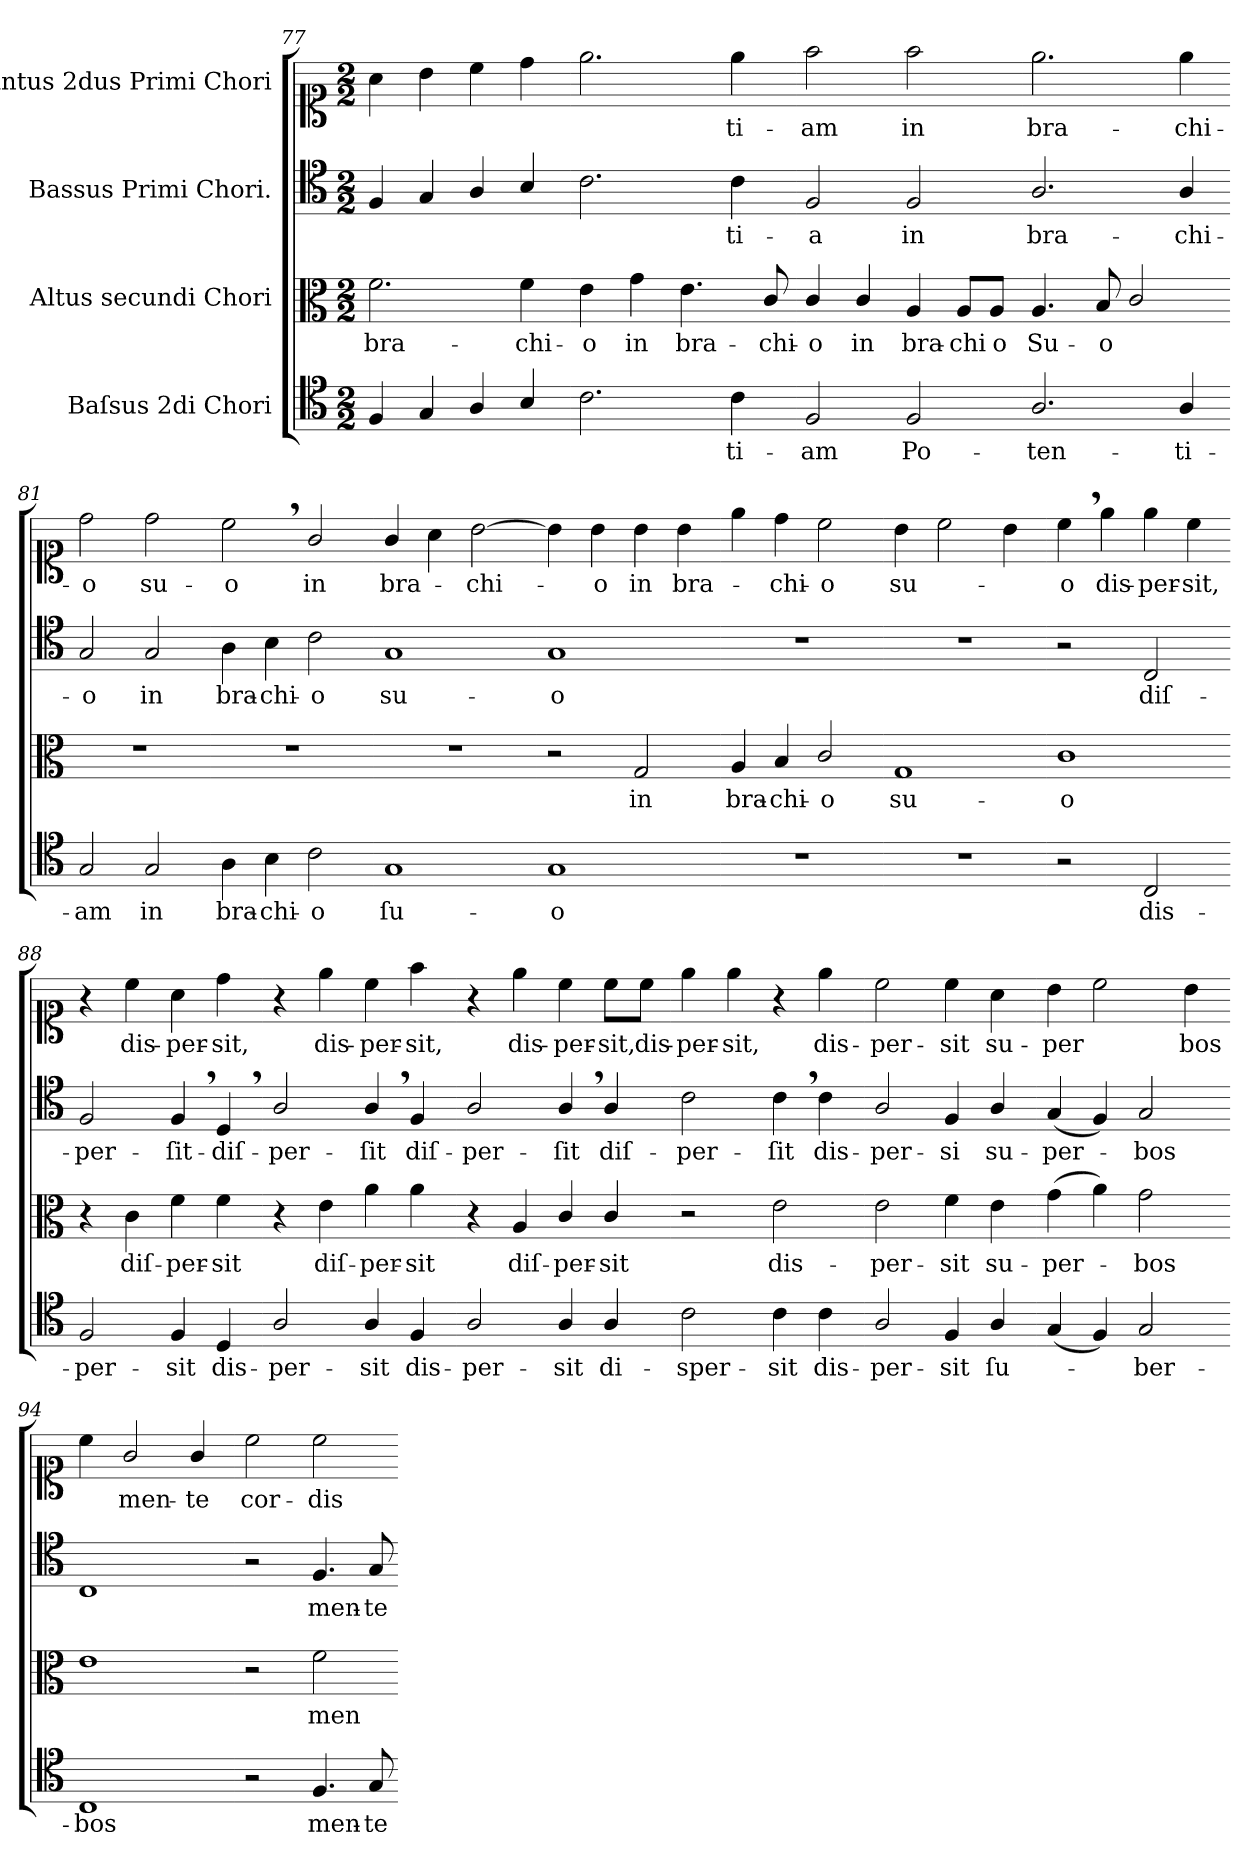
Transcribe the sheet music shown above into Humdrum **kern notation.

**kern	**text	**kern	**text	**kern	**text	**kern	**text
*part4	*part4	*part3	*part3	*part2	*part2	*part1	*part1
*staff4	*staff4	*staff3	*staff3	*staff2	*staff2	*staff1	*staff1
*I"Baſsus 2di Chori	*	*I"Altus secundi Chori	*	*I"Bassus Primi Chori.	*	*I"Cantus 2dus Primi Chori	*
*clefC4	*	*clefC3	*	*clefC4	*	*clefC1	*
*k[]	*	*k[]	*	*k[]	*	*k[]	*
*C:	*	*C:	*	*C:	*	*C:	*
*M2/2	*	*M2/2	*	*M2/2	*	*M2/2	*
=77	=77	=77	=77	=77	=77	=77	=77
4F/	.	2.f\	bra-	4F/	.	4a\	.
4G/	.	.	.	4G/	.	4b\	.
4A/	.	.	.	4A/	.	4cc\	.
4B/	.	4f\	-chi-	4B/	.	4dd\	.
=78-	=78-	=78-	=78-	=78-	=78-	=78-	=78-
2.c\	.	4e\	-o	2.c\	.	2.ee\	.
.	.	4g\	in	.	.	.	.
.	.	4.e\	bra-	.	.	.	.
4c\	-ti-	.	.	4c\	-ti-	4ee\	-ti-
.	.	8c/	-chi-	.	.	.	.
=79-	=79-	=79-	=79-	=79-	=79-	=79-	=79-
2F/	-am	4c/	-o	2F/	-a	2ff\	-am
.	.	4c/	in	.	.	.	.
2F/	Po-	4A/	bra-	2F/	in	2ff\	in
.	.	8A/L	-chi-	.	.	.	.
.	.	8A/J	-o	.	.	.	.
=80-	=80-	=80-	=80-	=80-	=80-	=80-	=80-
2.A/	-ten-	4.A/	Su-	2.A/	bra-	2.ee\	bra-
.	.	8B/	-o	.	.	.	.
.	.	2c/	.	.	.	.	.
4A/	-ti-	.	.	4A/	-chi-	4ee\	-chi-
=81-	=81-	=81-	=81-	=81-	=81-	=81-	=81-
2G/	-am	1r	.	2G/	-o	2dd\	-o
2G/	in	.	.	2G/	in	2dd\	su-
=82-	=82-	=82-	=82-	=82-	=82-	=82-	=82-
4A\	bra-	1r	.	4A\	bra-	2cc,\	-o
4B\	-chi-	.	.	4B\	-chi-	.	.
2c\	-o	.	.	2c\	-o	2g/	in
=83-	=83-	=83-	=83-	=83-	=83-	=83-	=83-
1G	ſu-	1r	.	1G	su-	4g/	bra-
.	.	.	.	.	.	4a\	.
.	.	.	.	.	.	[2b\	-chi-
=84-	=84-	=84-	=84-	=84-	=84-	=84-	=84-
1G	-o	2r	.	1G	-o	4b\]	.
.	.	.	.	.	.	4b\	-o
.	.	2G/	in	.	.	4b\	in
.	.	.	.	.	.	4b\	bra-
=85-	=85-	=85-	=85-	=85-	=85-	=85-	=85-
1r	.	4A/	bra-	1r	.	4ee\	.
.	.	4B/	-chi-	.	.	4dd\	-chi-
.	.	2c/	-o	.	.	2cc\	-o
=86-	=86-	=86-	=86-	=86-	=86-	=86-	=86-
1r	.	1G	su-	1r	.	4b\	su-
.	.	.	.	.	.	2cc\	.
.	.	.	.	.	.	4b\	.
=87-	=87-	=87-	=87-	=87-	=87-	=87-	=87-
2r	.	1c	-o	2r	.	4cc,>\	-o
.	.	.	.	.	.	4ee\	dis-
2C/	dis-	.	.	2C/	diſ-	4ee\	-per-
.	.	.	.	.	.	4cc\	-sit,
=88-	=88-	=88-	=88-	=88-	=88-	=88-	=88-
2F/	-per-	4r	.	2F/	-per-	4r	.
.	.	4c\	diſ-	.	.	4cc\	dis-
4F/	-sit	4f\	-per-	4F,>/	ſit-	4a\	-per-
!	!	!	!	!	!LO:LY:i	!	!
4D/	dis-	4f\	-sit	4D,>/	diſ-	4dd\	-sit,
=89-	=89-	=89-	=89-	=89-	=89-	=89-	=89-
!	!	!	!	!	!LO:LY:i	!	!
2A/	-per-	4r	.	2A/	-per-	4r	.
!	!	!	!LO:LY:i	!	!	!	!
.	.	4e\	diſ-	.	.	4ee\	dis-
!	!	!	!LO:LY:i	!	!LO:LY:i	!	!
4A/	-sit	4a\	-per-	4A,>/	-ſit	4cc\	-per-
!	!	!	!LO:LY:i	!	!LO:LY:i	!	!
4F/	dis-	4a\	-sit	4F/	diſ-	4ff\	-sit,
=90-	=90-	=90-	=90-	=90-	=90-	=90-	=90-
!	!	!	!	!	!LO:LY:i	!	!
2A/	-per-	4r	.	2A/	-per-	4r	.
!	!	!	!LO:LY:i	!	!	!	!
.	.	4A/	diſ-	.	.	4ee\	dis-
!	!	!	!LO:LY:i	!	!LO:LY:i	!	!
4A/	-sit	4c/	-per-	4A,>/	-ſit	4cc\	-per-
!	!	!	!LO:LY:i	!	!LO:LY:i	!	!
4A/	di-	4c/	-sit	4A/	diſ-	8cc\L	-sit,
.	.	.	.	.	.	8cc\J	dis-
=91-	=91-	=91-	=91-	=91-	=91-	=91-	=91-
!	!	!	!	!	!LO:LY:i	!	!
2c\	-sper-	2r	.	2c\	-per-	4ee\	-per-
.	.	.	.	.	.	4ee\	-sit,
!	!	!	!	!	!LO:LY:i	!	!
4c\	-sit	2e\	dis-	4c,>\	-ſit	4r	.
4c\	dis-	.	.	4c\	dis-	4ee\	dis-
=92-	=92-	=92-	=92-	=92-	=92-	=92-	=92-
2A/	-per-	2e\	-per-	2A/	-per-	2cc\	-per-
4F/	-sit	4f\	-sit	4F/	-si	4cc\	-sit
4A/	ſu-	4e\	su-	4A/	su-	4a\	su-
=93-	=93-	=93-	=93-	=93-	=93-	=93-	=93-
(>4G/	.	(>4g\	-per-	(<4G/	-per-	4b\	-per
4F/)	.	4a\)	.	4F/)	.	2cc\	.
2G/	-ber-	2g\	-bos	2G/	-bos	.	.
.	.	.	.	.	.	4b\	bos
=94-	=94-	=94-	=94-	=94-	=94-	=94-	=94-
1C	-bos	1e	.	1C	.	4cc\	.
.	.	.	.	.	.	2g/	men-
.	.	.	.	.	.	4g/	-te
=95-	=95-	=95-	=95-	=95-	=95-	=95-	=95-
2r	.	2r	.	2r	.	2cc\	cor-
4.F/	men-	2f\	men-	4.F/	men-	2cc\	-dis
8G/	-te	.	.	8G/	-te	.	.
=-	=-	=-	=-	=-	=-	=-	=-
*-	*-	*-	*-	*-	*-	*-	*-
